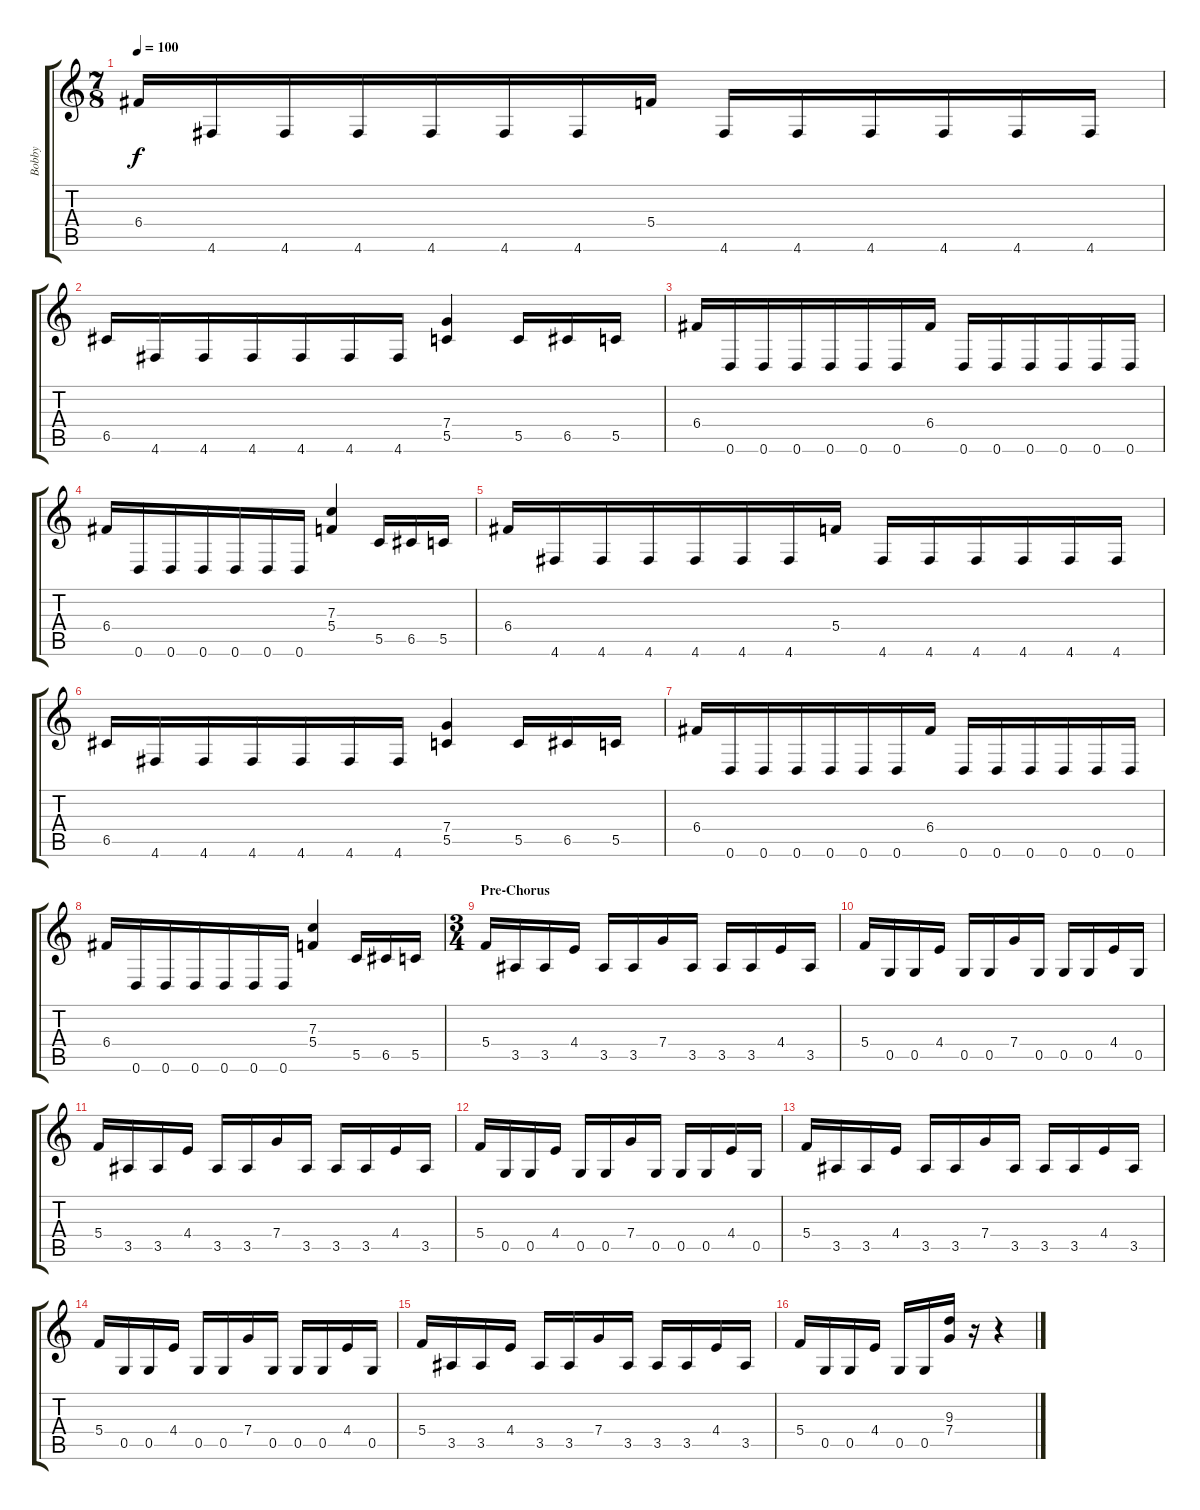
\track ("Bobby" "Bobby") {instrument distortionguitar}
\staff {score tabs}
\tuning (D4 A3 F3 C3 G2 D2) {hide}
\ts (7 8)
\tempo 100
\clef g2
\ks c
6.4.16{dy f} 4.6.16 4.6.16 4.6.16 4.6.16 4.6.16 4.6.16 5.4.16 4.6.16 4.6.16 4.6.16 4.6.16 4.6.16 4.6.16 |
6.5.16 4.6.16 4.6.16 4.6.16 4.6.16 4.6.16 4.6.16 (7.4 5.5).4 5.5.16 6.5.16 5.5.16 |
6.4.16 0.6.16 0.6.16 0.6.16 0.6.16 0.6.16 0.6.16 6.4.16 0.6.16 0.6.16 0.6.16 0.6.16 0.6.16 0.6.16 |
6.4.16 0.6.16 0.6.16 0.6.16 0.6.16 0.6.16 0.6.16 (7.3 5.4).4 5.5.16 6.5.16 5.5.16 |
6.4.16 4.6.16 4.6.16 4.6.16 4.6.16 4.6.16 4.6.16 5.4.16 4.6.16 4.6.16 4.6.16 4.6.16 4.6.16 4.6.16 |
6.5.16 4.6.16 4.6.16 4.6.16 4.6.16 4.6.16 4.6.16 (7.4 5.5).4 5.5.16 6.5.16 5.5.16 |
6.4.16 0.6.16 0.6.16 0.6.16 0.6.16 0.6.16 0.6.16 6.4.16 0.6.16 0.6.16 0.6.16 0.6.16 0.6.16 0.6.16 |
6.4.16 0.6.16 0.6.16 0.6.16 0.6.16 0.6.16 0.6.16 (7.3 5.4).4 5.5.16 6.5.16 5.5.16 |
\ts (3 4)
\section ("" "Pre-Chorus")
5.4.16 3.5.16 3.5.16 4.4.16 3.5.16 3.5.16 7.4.16 3.5.16 3.5.16 3.5.16 4.4.16 3.5.16 |
5.4.16 0.5.16 0.5.16 4.4.16 0.5.16 0.5.16 7.4.16 0.5.16 0.5.16 0.5.16 4.4.16 0.5.16 |
5.4.16 3.5.16 3.5.16 4.4.16 3.5.16 3.5.16 7.4.16 3.5.16 3.5.16 3.5.16 4.4.16 3.5.16 |
5.4.16 0.5.16 0.5.16 4.4.16 0.5.16 0.5.16 7.4.16 0.5.16 0.5.16 0.5.16 4.4.16 0.5.16 |
5.4.16 3.5.16 3.5.16 4.4.16 3.5.16 3.5.16 7.4.16 3.5.16 3.5.16 3.5.16 4.4.16 3.5.16 |
5.4.16 0.5.16 0.5.16 4.4.16 0.5.16 0.5.16 7.4.16 0.5.16 0.5.16 0.5.16 4.4.16 0.5.16 |
5.4.16 3.5.16 3.5.16 4.4.16 3.5.16 3.5.16 7.4.16 3.5.16 3.5.16 3.5.16 4.4.16 3.5.16 |
5.4.16 0.5.16 0.5.16 4.4.16 0.5.16 0.5.16 (9.3 7.4).16 r.16 r.4
